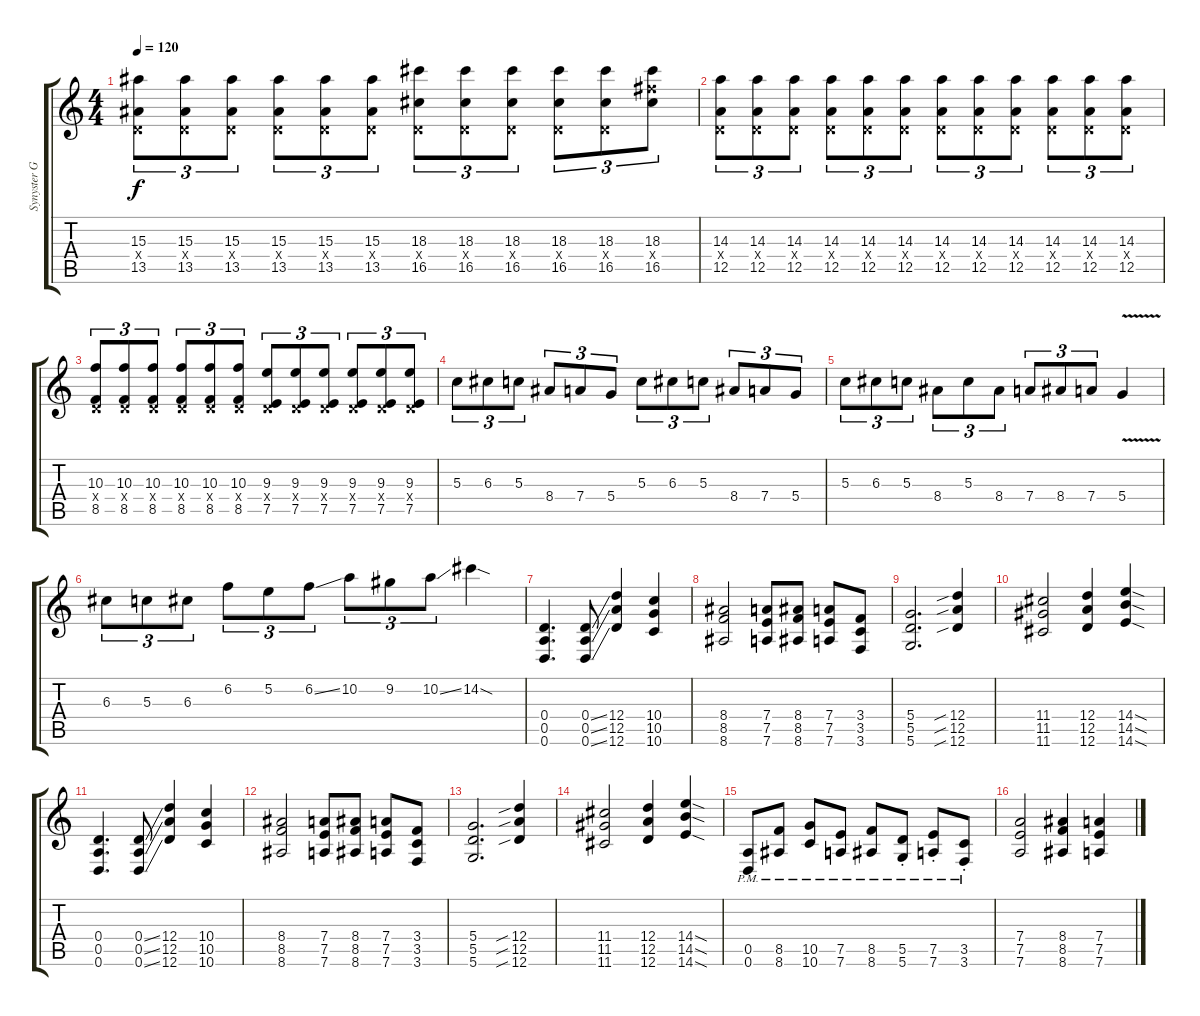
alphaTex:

\track ("Synyster Gates" "Synyster G") {instrument distortionguitar}
\staff {score tabs}
\tuning (E4 B3 G3 D3 A2 D2) {hide}
\ts (4 4)
\tempo 120
\clef g2
\ks c
(15.3 0.4{x} 13.5).8{tu (3 2) dy f} (15.3 0.4{x} 13.5).8{tu (3 2)} (15.3 0.4{x} 13.5).8{tu (3 2)} (15.3 0.4{x} 13.5).8{tu (3 2)} (15.3 0.4{x} 13.5).8{tu (3 2)} (15.3 0.4{x} 13.5).8{tu (3 2)} (18.3 0.4{x} 16.5).8{tu (3 2)} (18.3 0.4{x} 16.5).8{tu (3 2)} (18.3 0.4{x} 16.5).8{tu (3 2)} (18.3 0.4{x} 16.5).8{tu (3 2)} (18.3 0.4{x} 16.5).8{tu (3 2)} (18.3 16.4{x} 16.5).8{tu (3 2)} |
(14.3 0.4{x} 12.5).8{tu (3 2)} (14.3 0.4{x} 12.5).8{tu (3 2)} (14.3 0.4{x} 12.5).8{tu (3 2)} (14.3 0.4{x} 12.5).8{tu (3 2)} (14.3 0.4{x} 12.5).8{tu (3 2)} (14.3 0.4{x} 12.5).8{tu (3 2)} (14.3 0.4{x} 12.5).8{tu (3 2)} (14.3 0.4{x} 12.5).8{tu (3 2)} (14.3 0.4{x} 12.5).8{tu (3 2)} (14.3 0.4{x} 12.5).8{tu (3 2)} (14.3 0.4{x} 12.5).8{tu (3 2)} (14.3 0.4{x} 12.5).8{tu (3 2)} |
(10.3 0.4{x} 8.5).8{tu (3 2)} (10.3 0.4{x} 8.5).8{tu (3 2)} (10.3 0.4{x} 8.5).8{tu (3 2)} (10.3 0.4{x} 8.5).8{tu (3 2)} (10.3 0.4{x} 8.5).8{tu (3 2)} (10.3 0.4{x} 8.5).8{tu (3 2)} (9.3 0.4{x} 7.5).8{tu (3 2)} (9.3 0.4{x} 7.5).8{tu (3 2)} (9.3 0.4{x} 7.5).8{tu (3 2)} (9.3 0.4{x} 7.5).8{tu (3 2)} (9.3 0.4{x} 7.5).8{tu (3 2)} (9.3 0.4{x} 7.5).8{tu (3 2)} |
5.3.8{tu (3 2)} 6.3.8{tu (3 2)} 5.3.8{tu (3 2)} 8.4.8{tu (3 2)} 7.4.8{tu (3 2)} 5.4.8{tu (3 2)} 5.3.8{tu (3 2)} 6.3.8{tu (3 2)} 5.3.8{tu (3 2)} 8.4.8{tu (3 2)} 7.4.8{tu (3 2)} 5.4.8{tu (3 2)} |
5.3.8{tu (3 2)} 6.3.8{tu (3 2)} 5.3.8{tu (3 2)} 8.4.8{tu (3 2)} 5.3.8{tu (3 2)} 8.4.8{tu (3 2)} 7.4.8{tu (3 2)} 8.4.8{tu (3 2)} 7.4.8{tu (3 2)} 5.4{v}.4 |
6.3.8{tu (3 2)} 5.3.8{tu (3 2)} 6.3.8{tu (3 2)} 6.2.8{tu (3 2)} 5.2.8{tu (3 2)} 6.2{ss}.8{tu (3 2)} 10.2.8{tu (3 2)} 9.2.8{tu (3 2)} 10.2{ss}.8{tu (3 2)} 14.2{sod}.4 |
(0.4 0.5 0.6).4{d} (0.4{ss} 0.5{ss} 0.6{ss}).8 (12.4 12.5 12.6).4 (10.4 10.5 10.6).4 |
(8.4 8.5 8.6).2 (7.4 7.5 7.6).8 (8.4 8.5 8.6).8 (7.4 7.5 7.6).8 (3.4 3.5 3.6).8 |
(5.4 5.5 5.6).2{d} (12.4{sib} 12.5{sib} 12.6{sib}).4 |
(11.4 11.5 11.6).2 (12.4 12.5 12.6).4 (14.4{sod} 14.5{sod} 14.6{sod}).4 |
(0.4 0.5 0.6).4{d} (0.4{ss} 0.5{ss} 0.6{ss}).8 (12.4 12.5 12.6).4 (10.4 10.5 10.6).4 |
(8.4 8.5 8.6).2 (7.4 7.5 7.6).8 (8.4 8.5 8.6).8 (7.4 7.5 7.6).8 (3.4 3.5 3.6).8 |
(5.4 5.5 5.6).2{d} (12.4{sib} 12.5{sib} 12.6{sib}).4 |
(11.4 11.5 11.6).2 (12.4 12.5 12.6).4 (14.4{sod} 14.5{sod} 14.6{sod}).4 |
(0.5{pm} 0.6{pm}).8 (8.5{pm} 8.6{pm}).8 (10.5{pm} 10.6{pm}).8 (7.5{pm} 7.6{pm}).8 (8.5{pm} 8.6{pm}).8 (5.5{pm} 5.6{st}).8 (7.5{pm} 7.6{st}).8 (3.5{pm} 3.6{st}).8 |
(7.4 7.5 7.6).2 (8.4 8.5 8.6).4 (7.4 7.5 7.6).4
